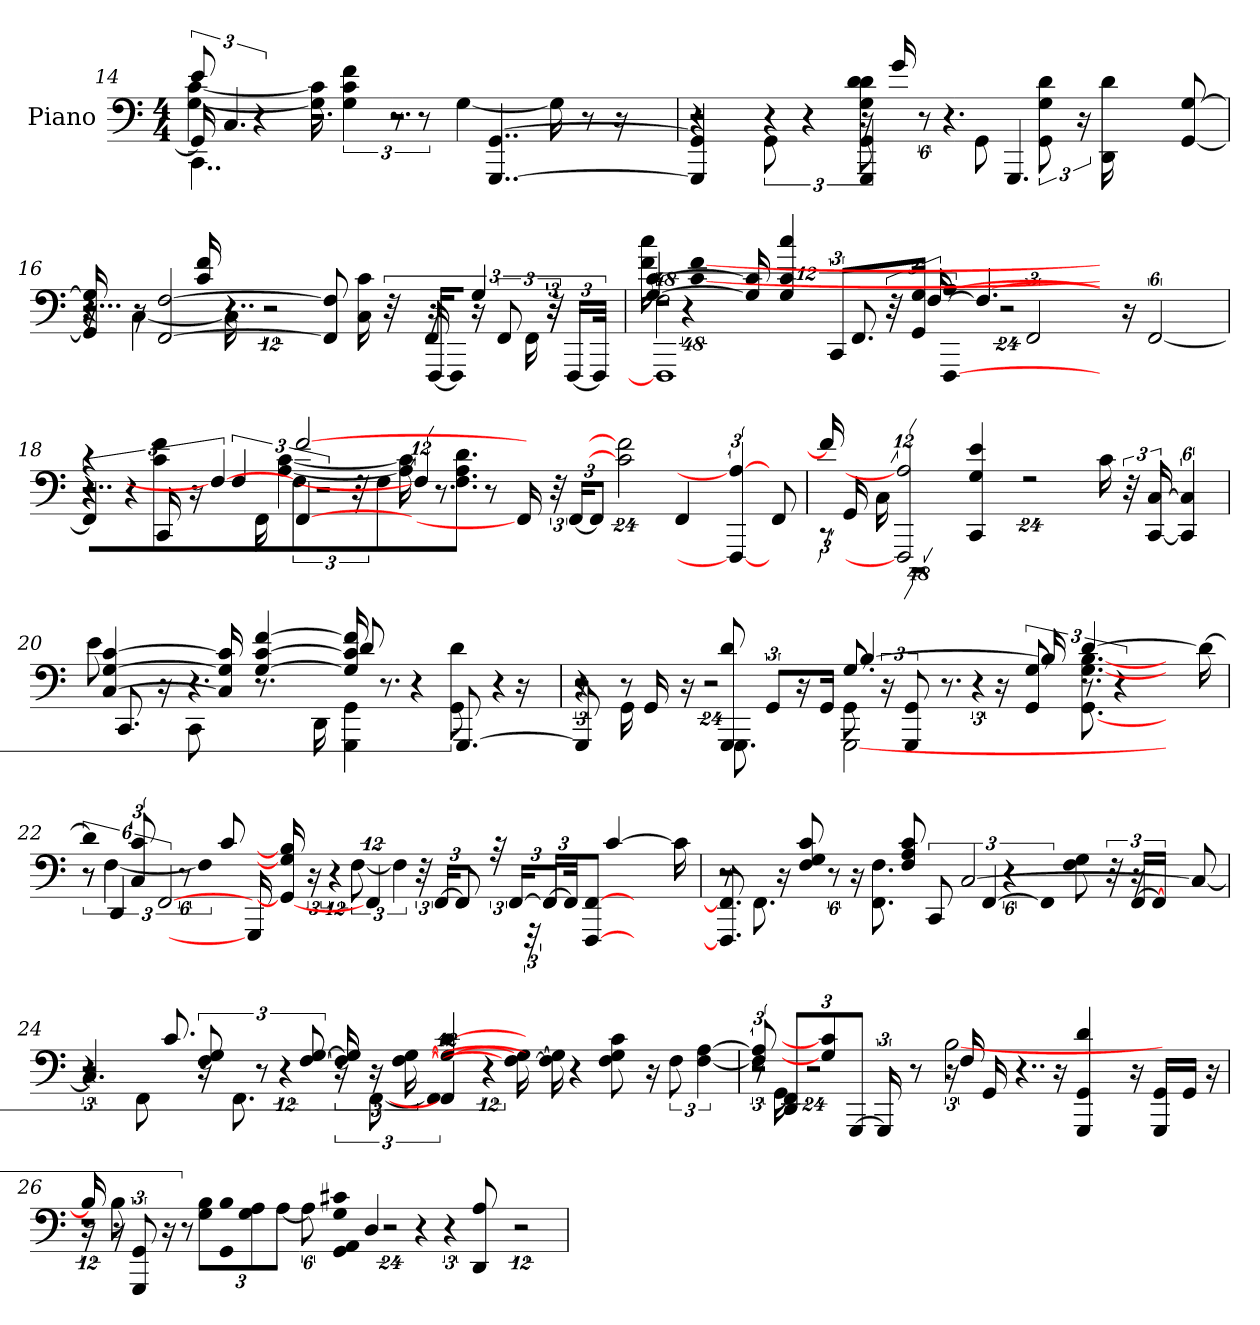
**kern
*part1
*staff1
*I"Piano
*I'Pno
*clefF4
*M4/4
=14
*^
*	*^
*	*	*^
16GG]	[4G [4c	12e	4..CC
4.C	.	.	.
.	.	6r	.
.	16G] 16c]	2.r	.
.	6G 6c 6f	.	.
8.r	.	.	2r
.	12r	.	.
.	[4G	.	.
[4..GGG [4..GG	.	.	.
.	16G]	.	.
.	8r	.	.
.	.	.	16r
.	16ryy	16ryy	16ryy
*	*	*v	*v
=15	=15	=15
4GGG] 4GG]	4r	2r
4r	12GG	.
.	6r	.
4GGG	12GG 12G 12d 12d	16r
.	.	16g
.	48%5r	.
.	.	4.r
.	8GG	.
4.GGG	.	.
.	12GG 12G 12d	.
.	24r	.
.	16d 16DD	.
.	4ryy	4ryy
[8GG [8G	.	.
=16	=16	=16
*	*	*^
16GG] 16G]	16r	4r	2...r
16r	[4C	.	.
[2FF [2F	.	.	.
.	.	16c 16f	.
.	16C]	4..r	.
.	24%7r	.	.
8FF] 8F]	.	.	.
.	16C 16c	.	.
.	48r	.	.
16r	[24FFF/KL	16FF	.
.	8FFF/J]	.	.
4G	.	16r	.
.	.	12FF	.
.	48r	.	.
.	[24FFF/LL	.	16FF
.	.	24r	.
.	48FFF/JJk_	.	.
.	16ryy	16ryy	16ryy
=17	=17	=17	=17
*	*	*	*^
48%25FFF]	2F	[4G [4c	16cc 16f	12%7r
.	.	.	48%25r	.
.	.	16G] 16c]	.	.
.	.	4G 4c 4cc	.	.
.	12CC/L	.	.	.
8.FF	.	.	.	.
.	.	48r	.	.
.	16GG/ 16GJk	[24F	[12%5c [12%5f	[12%5FFF [12%5A
.	.	4.F_	.	.
.	48%17r	.	.	.
3FF	.	.	.	.
.	48%25ryy	48%25ryy	48%25ryy	48%25ryy
16r	.	.	.	.
[12%5FF	.	.	.	.
=18	=18	=18	=18	=18
6FF]	4r	4r	4..r	2r
6r	.	.	.	.
.	4f 4c	16CC	.	.
.	.	16r	.	.
6F_	.	.	.	.
.	.	6F	.	.
.	.	.	16FF	.
[4FF	6F	.	[4A [4c	[2f
.	.	3r	.	.
.	48r	.	.	.
.	8F	.	.	.
48%11F]	.	.	16A] 16c]	.
.	8.F 8.A 8.dJ	.	8.r	.
.	.	8r	.	.
16FF]	.	.	.	.
.	1ryy	1ryy	1ryy	1ryy
48r	.	.	.	.
[24FF/KL	.	.	.	.
12FF/J]	.	.	.	.
48%13c] 48%13f]	.	.	.	.
4FF	.	.	.	.
6FFF_ 6A_	.	.	.	.
8FF	.	.	.	.
*	*v	*v	*v	*v
=19	=19
16f]	12r
16GG	.
.	16C
24%7FFF] 24%7A]	.
.	48%41r
4CC 4G 4e	.
48%17r	.
.	48%17ryy
16c	.
48r	.
[24CC [24C	.
24%5CC] 24%5C]	.
=20	=20
*	*^
[4C [4G [4c	8e	8.CC
.	16r	.
.	8CC	4.r
16C] 16G] 16c]	.	.
[4G [4c [4f	8.r	.
.	16DD	.
16G] 16c] 16f]	4GGG 4GG	8d
8.r	.	.
.	.	4r
[8.GGG	12d 12GG	.
.	48%5r	.
.	.	16r
=21	=21	=21
*	*^	*^
*	*	*	*	*
8GGG]	8r	6r	2r	2r
8r	16GG	.	.	.
.	.	16GG	.	.
.	16r	.	.	.
.	.	48%13r	.	.
8GGG 8d	8.GGG	.	.	.
12GG/L	.	.	.	.
.	16r	.	.	.
16GG/Jk	.	.	.	.
.	[2GGG	8.G	8GG	[4B
24r	.	.	.	.
12GGG 12GG	.	.	.	.
.	.	.	8.r	.
6r	.	.	.	.
.	.	16r	.	.
.	.	12GG 12G	.	16B]
[4d	.	.	[8.G [8.B [8.GG	8.r
.	.	6r	.	.
.	8ryy	8ryy	8ryy	8ryy
16d_	.	.	.	.
*	*	*v	*v	*v
=22	=22	=22
48%5d]	12r	8r
.	[6F	.
12DD	.	.
.	.	12C 12c
[6FF	.	.
.	.	48%5r
.	24%11F]	.
.	.	8c
16GGG]	.	.
16G] 16B] 16GG]	.	.
.	.	48%11r
48%7FF]	.	.
48r	.	.
[24FF/KL	.	.
.	.	8FF
12FF/J]	.	.
.	24r	.
.	[12F	.
48r	.	.
[24FF/KL	.	48r
.	.	[24FF/LL
12FF/J]	6F]	.
.	.	48FF/Jk]
.	.	[8FFF/ [8FFJ
[4c	.	.
.	48%11ryy	48%11ryy
16c]	.	.
=23	=23	=23
8.FFF] 8.FF]	8r	2r
.	8.FF	.
16r	.	.
8F 8G 8c	.	.
.	48%5r	.
16r	.	.
.	8.FF 8.F	.
8F 8A 8c	.	.
.	.	12CC
[2C	.	.
.	.	[6FF
.	24%5r	.
.	.	48%7FF]
.	8F 8G	.
.	.	48r
.	.	[24FF/LL
.	16r	.
.	.	24FF/JJ_
.	8.ryy	8.ryy
8C_	.	.
=24	=24	=24
4.C]	4r	3r
.	8FF	.
.	.	8.c
12F 12G	16r	.
.	8.FF	.
12r	.	.
.	.	48%11r
[12F [12G	.	.
24F] 24G]	24r	.
24r	[12FF	.
[24F\ [24GL	.	.
48%11FF]	48%5FF]	[4G [4c
.	48%7r	.
24F\_ 24G_L	.	.
.	48%29ryy	48%29ryy
24F\] 24G]Jk	.	.
48%5r	.	.
8F 8G 8c	.	.
16r	.	.
12F	.	.
[6F [6A	.	.
=25	=25	=25
12F] 12A]	12r	2r
12DD/ 12FFL	16GG	.
.	48%17r	.
12G] 12c]	.	.
[12GGG/J	.	.
24GGG]	.	.
8r	.	.
24r	[2B	16F
16GG	.	.
.	.	4..r
16r	.	.
4GGG 4GG 4d	.	.
16r	.	.
16GGG/ 16GGLL	.	.
.	6ryy	6ryy
16GG/JJ	.	.
16r	.	.
=26	=26	=26
16B]	16r	12%7r
16r	8B	.
12GGG 12GG	.	.
.	16r	.
48%5r	.	.
.	12G\ 12BL	.
12GG 12B	.	.
.	12G\ 12A	.
6AA 6c#X 6GG 6G	.	.
.	[12A\J	.
.	48%5A]	.
12r	.	.
.	.	4D
.	48%19r	.
8DD 8A	.	.
24%7r	.	.
.	.	6r
.	16ryy	16ryy
*v	*v	*v
=
*-
